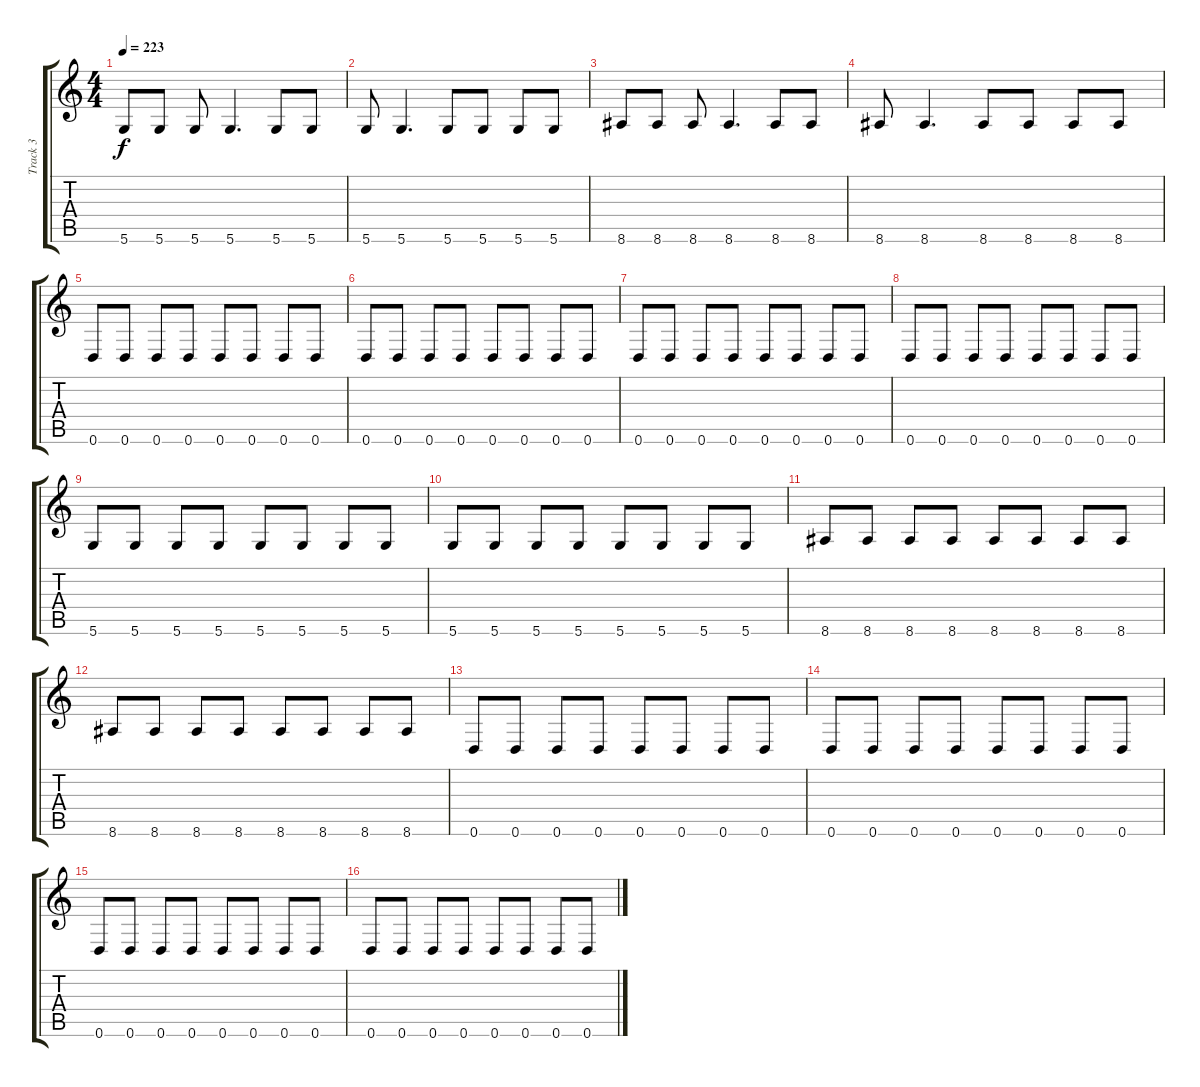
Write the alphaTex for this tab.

\track ("Track 3" "Track 3") {instrument electricbasspick}
\staff {score tabs}
\tuning (E4 B3 G3 D3 A2 D2) {hide}
\ts (4 4)
\tempo 223
\clef g2
\ks c
5.6.8{dy f} 5.6.8 5.6.8 5.6.4{d} 5.6.8 5.6.8 |
5.6.8 5.6.4{d} 5.6.8 5.6.8 5.6.8 5.6.8 |
8.6.8 8.6.8 8.6.8 8.6.4{d} 8.6.8 8.6.8 |
8.6.8 8.6.4{d} 8.6.8 8.6.8 8.6.8 8.6.8 |
0.6.8 0.6.8 0.6.8 0.6.8 0.6.8 0.6.8 0.6.8 0.6.8 |
0.6.8 0.6.8 0.6.8 0.6.8 0.6.8 0.6.8 0.6.8 0.6.8 |
0.6.8 0.6.8 0.6.8 0.6.8 0.6.8 0.6.8 0.6.8 0.6.8 |
0.6.8 0.6.8 0.6.8 0.6.8 0.6.8 0.6.8 0.6.8 0.6.8 |
5.6.8 5.6.8 5.6.8 5.6.8 5.6.8 5.6.8 5.6.8 5.6.8 |
5.6.8 5.6.8 5.6.8 5.6.8 5.6.8 5.6.8 5.6.8 5.6.8 |
8.6.8 8.6.8 8.6.8 8.6.8 8.6.8 8.6.8 8.6.8 8.6.8 |
8.6.8 8.6.8 8.6.8 8.6.8 8.6.8 8.6.8 8.6.8 8.6.8 |
0.6.8 0.6.8 0.6.8 0.6.8 0.6.8 0.6.8 0.6.8 0.6.8 |
0.6.8 0.6.8 0.6.8 0.6.8 0.6.8 0.6.8 0.6.8 0.6.8 |
0.6.8 0.6.8 0.6.8 0.6.8 0.6.8 0.6.8 0.6.8 0.6.8 |
0.6.8 0.6.8 0.6.8 0.6.8 0.6.8 0.6.8 0.6.8 0.6.8
